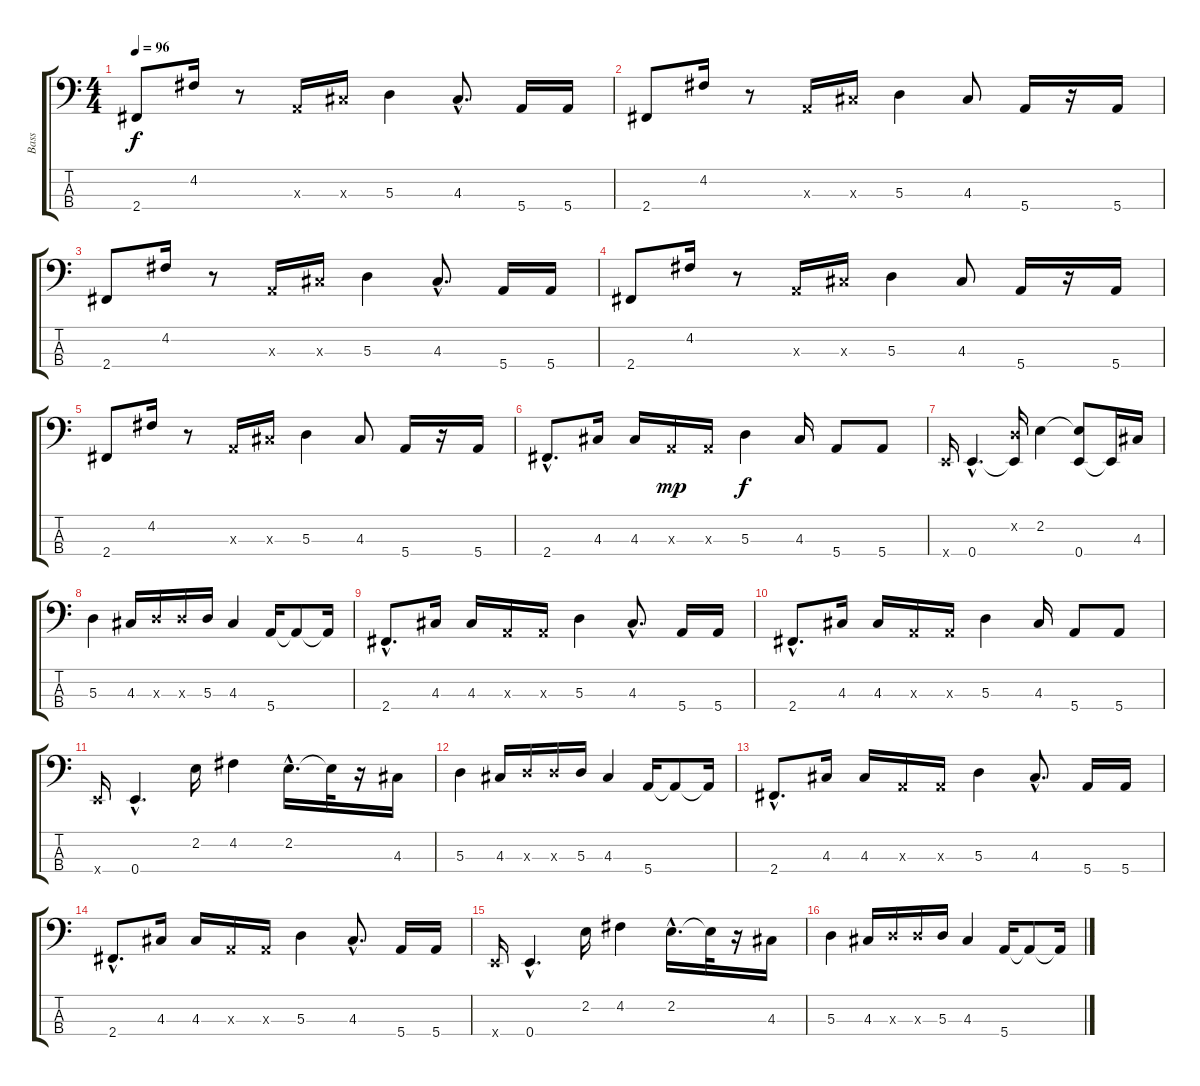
\track ("Bass" "Bass") {instrument acousticbass}
\staff {score tabs}
\tuning (G2 D2 A1 E1) {hide}
\ts (4 4)
\tempo 96
\clef f4
\ks c
2.4.8{dy f} 4.2.16 r.8 0.3{x}.16 4.3{x}.16 5.3.4 4.3{hac}.8{d} 5.4.16 5.4.16 |
2.4.8 4.2.16 r.8 0.3{x}.16 4.3{x}.16 5.3.4 4.3.8 5.4.16 r.16 5.4.16 |
2.4.8 4.2.16 r.8 0.3{x}.16 4.3{x}.16 5.3.4 4.3{hac}.8{d} 5.4.16 5.4.16 |
2.4.8 4.2.16 r.8 0.3{x}.16 4.3{x}.16 5.3.4 4.3.8 5.4.16 r.16 5.4.16 |
2.4.8 4.2.16 r.8 0.3{x}.16 4.3{x}.16 5.3.4 4.3.8 5.4.16 r.16 5.4.16 |
2.4{hac}.8{d} 4.3.16 4.3.16 0.3{x}.16{dy mp} 0.3{x}.16 5.3.4{dy f} 4.3.16 5.4.8 5.4.8 |
0.4{x}.16 0.4{hac}.4{d} (0.2{x} 0.4{t}).16 2.2.4 (2.2{t} 0.4).8 0.4{t}.16 4.3.16 |
5.3.4 4.3.16 5.3{x}.16 5.3{x}.16 5.3.16 4.3.4 5.4.16 5.4{t}.8 5.4{t}.16 |
2.4{hac}.8{d} 4.3.16 4.3.16 0.3{x}.16 0.3{x}.16 5.3.4 4.3{hac}.8{d} 5.4.16 5.4.16 |
2.4{hac}.8{d} 4.3.16 4.3.16 0.3{x}.16 0.3{x}.16 5.3.4 4.3.16 5.4.8 5.4.8 |
0.4{x}.16 0.4{hac}.4{d} 2.2.16 4.2.4 2.2{hac}.16{d} 2.2{t}.32 r.16 4.3.16 |
5.3.4 4.3.16 5.3{x}.16 5.3{x}.16 5.3.16 4.3.4 5.4.16 5.4{t}.8 5.4{t}.16 |
2.4{hac}.8{d} 4.3.16 4.3.16 0.3{x}.16 0.3{x}.16 5.3.4 4.3{hac}.8{d} 5.4.16 5.4.16 |
2.4{hac}.8{d} 4.3.16 4.3.16 0.3{x}.16 0.3{x}.16 5.3.4 4.3{hac}.8{d} 5.4.16 5.4.16 |
0.4{x}.16 0.4{hac}.4{d} 2.2.16 4.2.4 2.2{hac}.16{d} 2.2{t}.32 r.16 4.3.16 |
5.3.4 4.3.16 5.3{x}.16 5.3{x}.16 5.3.16 4.3.4 5.4.16 5.4{t}.8 5.4{t}.16
